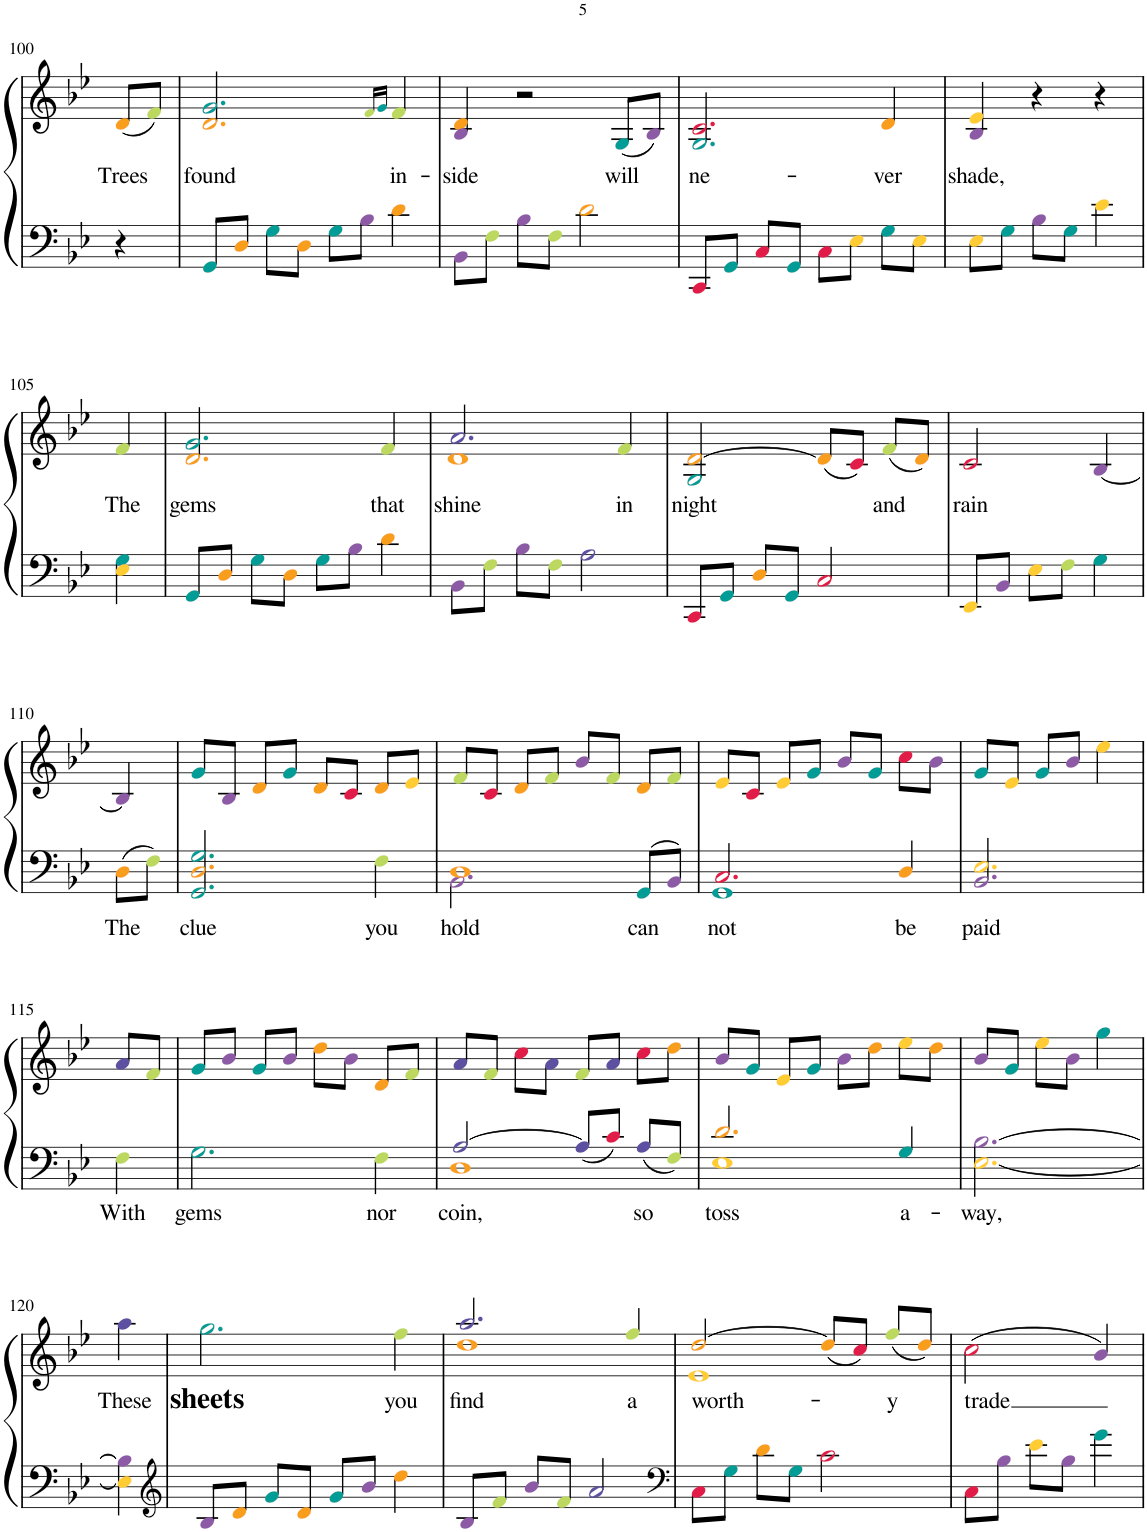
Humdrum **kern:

**kern	**text	**kern	**text
*part1	*part1	*part1	*part1
*staff2	*staff2	*staff1	*staff1
*I"Piano	*	*	*
*I'Pno.	*	*	*
!!LO:PB:g=z
*clefF4	*	*clefG2	*
*k[b-e-]	*	*k[b-e-]	*
*M4/4	*	*M4/4	*
=100	=100	=100	=100
!	!	!	!LO:LY:b
4r	.	(8di/L	Trees
.	.	8fj/J)	.
=101	=101	=101	=101
!	!	!	!LO:LY:b
8GGZ/L	.	2.di/ 2.gZ/	found
8Di/J	.	.	.
8GZ\L	.	.	.
8Di\J	.	.	.
8GZ\L	.	.	.
8B-V\J	.	.	.
.	.	16qfj/LL	.
.	.	16qgZ/JJ	.
!	!	!	!LO:LY:b
4di\	.	4fj/	in-
=102	=102	=102	=102
!	!	!	!LO:LY:b
8BB-V\L	.	4B-V/ 4di/	-side
8Fj\J	.	.	.
8B-V\L	.	2r	.
8Fj\J	.	.	.
2di\	.	.	.
!	!	!	!LO:LY:b
.	.	(8GZ/L	will
.	.	8B-V/J)	.
=103	=103	=103	=103
!	!	!	!LO:LY:b
8CCN/L	.	2.GZ/ 2.cN/	ne-
8GGZ/J	.	.	.
8CN/L	.	.	.
8GGZ/J	.	.	.
8CN\L	.	.	.
8E-l\J	.	.	.
!	!	!	!LO:LY:b
8GZ\L	.	4di/	-ver
8E-l\J	.	.	.
=104	=104	=104	=104
!	!	!	!LO:LY:b
8E-l\L	.	4B-V/ 4e-l/	shade,
8GZ\J	.	.	.
8B-V\L	.	4r	.
8GZ\J	.	.	.
4e-l\	.	4r	.
!!LO:LB:g=z
=105	=105	=105	=105
!	!	!	!LO:LY:b
4E-l\ 4GZ\	.	4fj/	The
=106	=106	=106	=106
!	!	!	!LO:LY:b
8GGZ/L	.	2.di/ 2.gZ/	gems
8Di/J	.	.	.
8GZ\L	.	.	.
8Di\J	.	.	.
8GZ\L	.	.	.
8B-V\J	.	.	.
!	!	!	!LO:LY:b
4di\	.	4fj/	that
=107	=107	=107	=107
!	!	!	!LO:LY:b
*	*	*^	*
8BB-V\L	.	2.a!/	1di	shine
8Fj\J	.	.	.	.
8B-V\L	.	.	.	.
8Fj\J	.	.	.	.
2A!\	.	.	.	.
!	!	!	!	!LO:LY:b
.	.	4fj/	.	in
*	*	*v	*v	*
=108	=108	=108	=108
!	!	!	!LO:LY:b
8CCN/L	.	2GZ/ [2di/	night
8GGZ/J	.	.	.
8Di/L	.	.	.
8GGZ/J	.	.	.
2CN/	.	(8di/L]	.
.	.	8cN/J)	.
!	!	!	!LO:LY:b
.	.	(8fj/L	and
.	.	8di/J)	.
=109	=109	=109	=109
!	!	!	!LO:LY:b
8EE-l/L	.	2cN/	rain
8BB-V/J	.	.	.
8E-l\L	.	.	.
8Fj\J	.	.	.
4GZ\	.	[4B-V/	.
!!LO:LB:g=z
=110	=110	=110	=110
!	!LO:LY:b	!	!
8Di\L	The	4B-V/]	.
8Fj\J	.	.	.
=111	=111	=111	=111
!	!LO:LY:b	!	!
2.GGZ/ 2.Di/ 2.GZ/	clue	8gZ/L	.
.	.	8B-V/J	.
.	.	8di/L	.
.	.	8gZ/J	.
.	.	8di/L	.
.	.	8cN/J	.
!	!LO:LY:b	!	!
4Fj\	you	8di/L	.
.	.	8e-l/J	.
=112	=112	=112	=112
!	!LO:LY:b	!	!
*^	*	*	*
2.BB-V\	1Di	hold	8fj/L	.
.	.	.	8cN/J	.
.	.	.	8di/L	.
.	.	.	8fj/J	.
.	.	.	8b-V/L	.
.	.	.	8fj/J	.
!	!	!LO:LY:b	!	!
8GGZ/L	.	can	8di/L	.
8BB-V/J	.	.	8fj/J	.
=113	=113	=113	=113	=113
!	!	!LO:LY:b	!	!
2.CN/	1GGZ	not	8e-l/L	.
.	.	.	8cN/J	.
.	.	.	8e-l/L	.
.	.	.	8gZ/J	.
.	.	.	8b-V/L	.
.	.	.	8gZ/J	.
!	!	!LO:LY:b	!	!
4Di/	.	be	8ccN\L	.
.	.	.	8b-V\J	.
*v	*v	*	*	*
=114	=114	=114	=114
!	!LO:LY:b	!	!
2.BB-V/ 2.E-l/	paid	8gZ/L	.
.	.	8e-l/J	.
.	.	8gZ/L	.
.	.	8b-V/J	.
.	.	4ee-l\	.
!!LO:LB:g=z
=115	=115	=115	=115
!	!LO:LY:b	!	!
4Fj\	With	8a!/L	.
.	.	8fj/J	.
=116	=116	=116	=116
!	!LO:LY:b	!	!
2.GZ\	gems	8gZ/L	.
.	.	8b-V/J	.
.	.	8gZ/L	.
.	.	8b-V/J	.
.	.	8ddi\L	.
.	.	8b-V\J	.
!	!LO:LY:b	!	!
4Fj\	nor	8di/L	.
.	.	8fj/J	.
=117	=117	=117	=117
!	!LO:LY:b	!	!
*^	*	*	*
[2A!/	1Di	coin,	8a!/L	.
.	.	.	8fj/J	.
.	.	.	8ccN\L	.
.	.	.	8a!\J	.
8A!/L]	.	.	8fj/L	.
8cN/J	.	.	8a!/J	.
!	!	!LO:LY:b	!	!
8A!/L	.	so	8ccN\L	.
8Fj/J	.	.	8ddi\J	.
=118	=118	=118	=118	=118
!	!	!LO:LY:b	!	!
2.di/	1E-l	toss	8b-V/L	.
.	.	.	8gZ/J	.
.	.	.	8e-l/L	.
.	.	.	8gZ/J	.
.	.	.	8b-V\L	.
.	.	.	8ddi\J	.
!	!	!LO:LY:b	!	!
4GZ/	.	a-	8ee-l\L	.
.	.	.	8ddi\J	.
*v	*v	*	*	*
=119	=119	=119	=119
!	!LO:LY:b	!	!
[2.E-l\ [2.B-V\	-way,	8b-V/L	.
.	.	8gZ/J	.
.	.	8ee-l\L	.
.	.	8b-V\J	.
.	.	4ggZ\	.
!!LO:LB:g=z
=120	=120	=120	=120
!	!	!	!LO:LY:b
4E-l\] 4B-V\]	.	4aa!\	These
=121	=121	=121	=121
*clefG2	*	*	*
!	!	!	!LO:LY:b
8B-V/L	.	2.ggZ\	sheets
8di/J	.	.	.
8gZ/L	.	.	.
8di/J	.	.	.
8gZ/L	.	.	.
8b-V/J	.	.	.
!	!	!	!LO:LY:b
4ddi\	.	4ffj\	you
=122	=122	=122	=122
!	!	!	!LO:LY:b
*	*	*^	*
8B-V/L	.	2.aa!/	1ddi	find
8fj/J	.	.	.	.
8b-V/L	.	.	.	.
8fj/J	.	.	.	.
2a!/	.	.	.	.
!	!	!	!	!LO:LY:b
.	.	4ffj/	.	a
=123	=123	=123	=123	=123
*clefF4	*	*	*	*
!	!	!	!	!LO:LY:b
8CN\L	.	[2ddi/	1e-l	worth-
8GZ\J	.	.	.	.
8di\L	.	.	.	.
8GZ\J	.	.	.	.
2cN\	.	(<8ddi/L]	.	.
.	.	8ccN/J)	.	.
!	!	!	!	!LO:LY:b
.	.	(<8ffj/L	.	-y
.	.	8ddi/J)	.	.
*	*	*v	*v	*
=124	=124	=124	=124
!	!	!	!LO:LY:b
8CN\L	.	(2ccN\	trade
8B-V\J	.	.	.
8e-l\L	.	.	.
8B-V\J	.	.	.
4gZ\	.	4b-V/)	.
=	=	=	=
*-	*-	*-	*-
